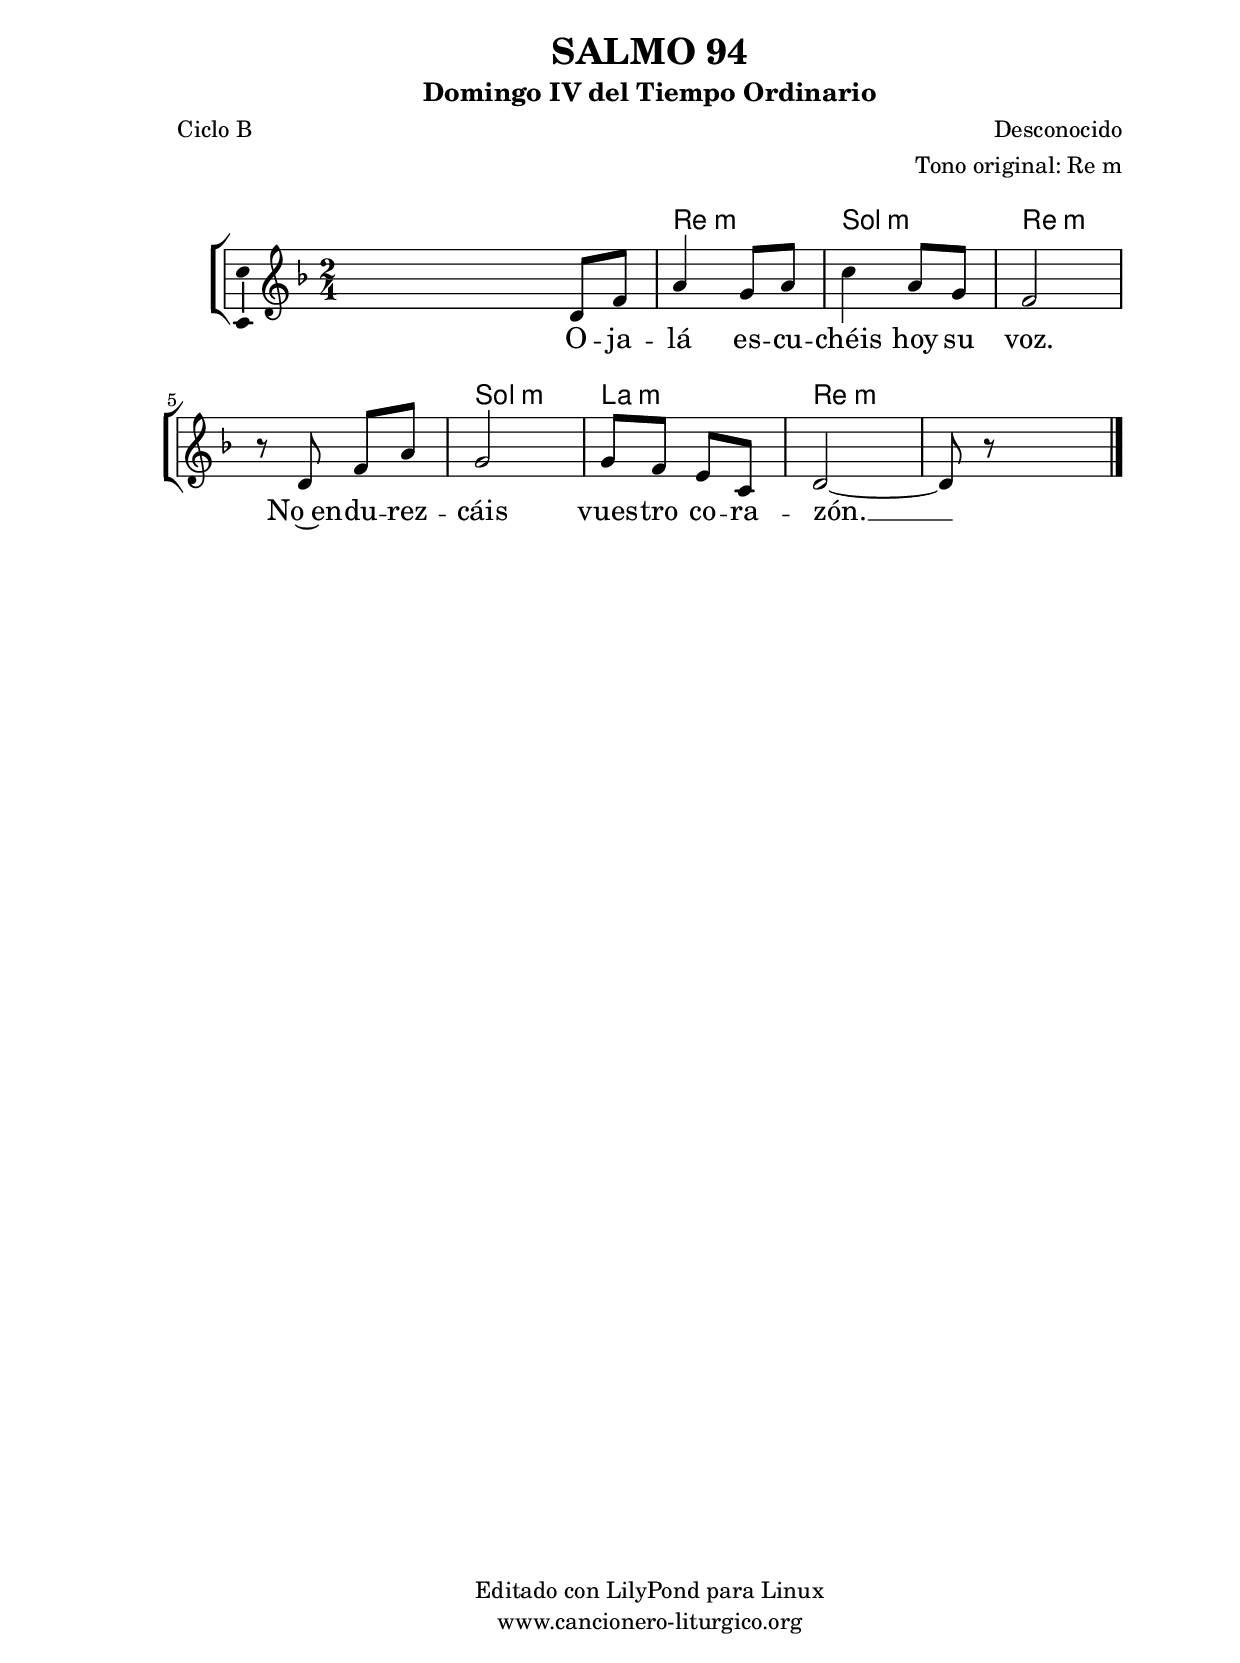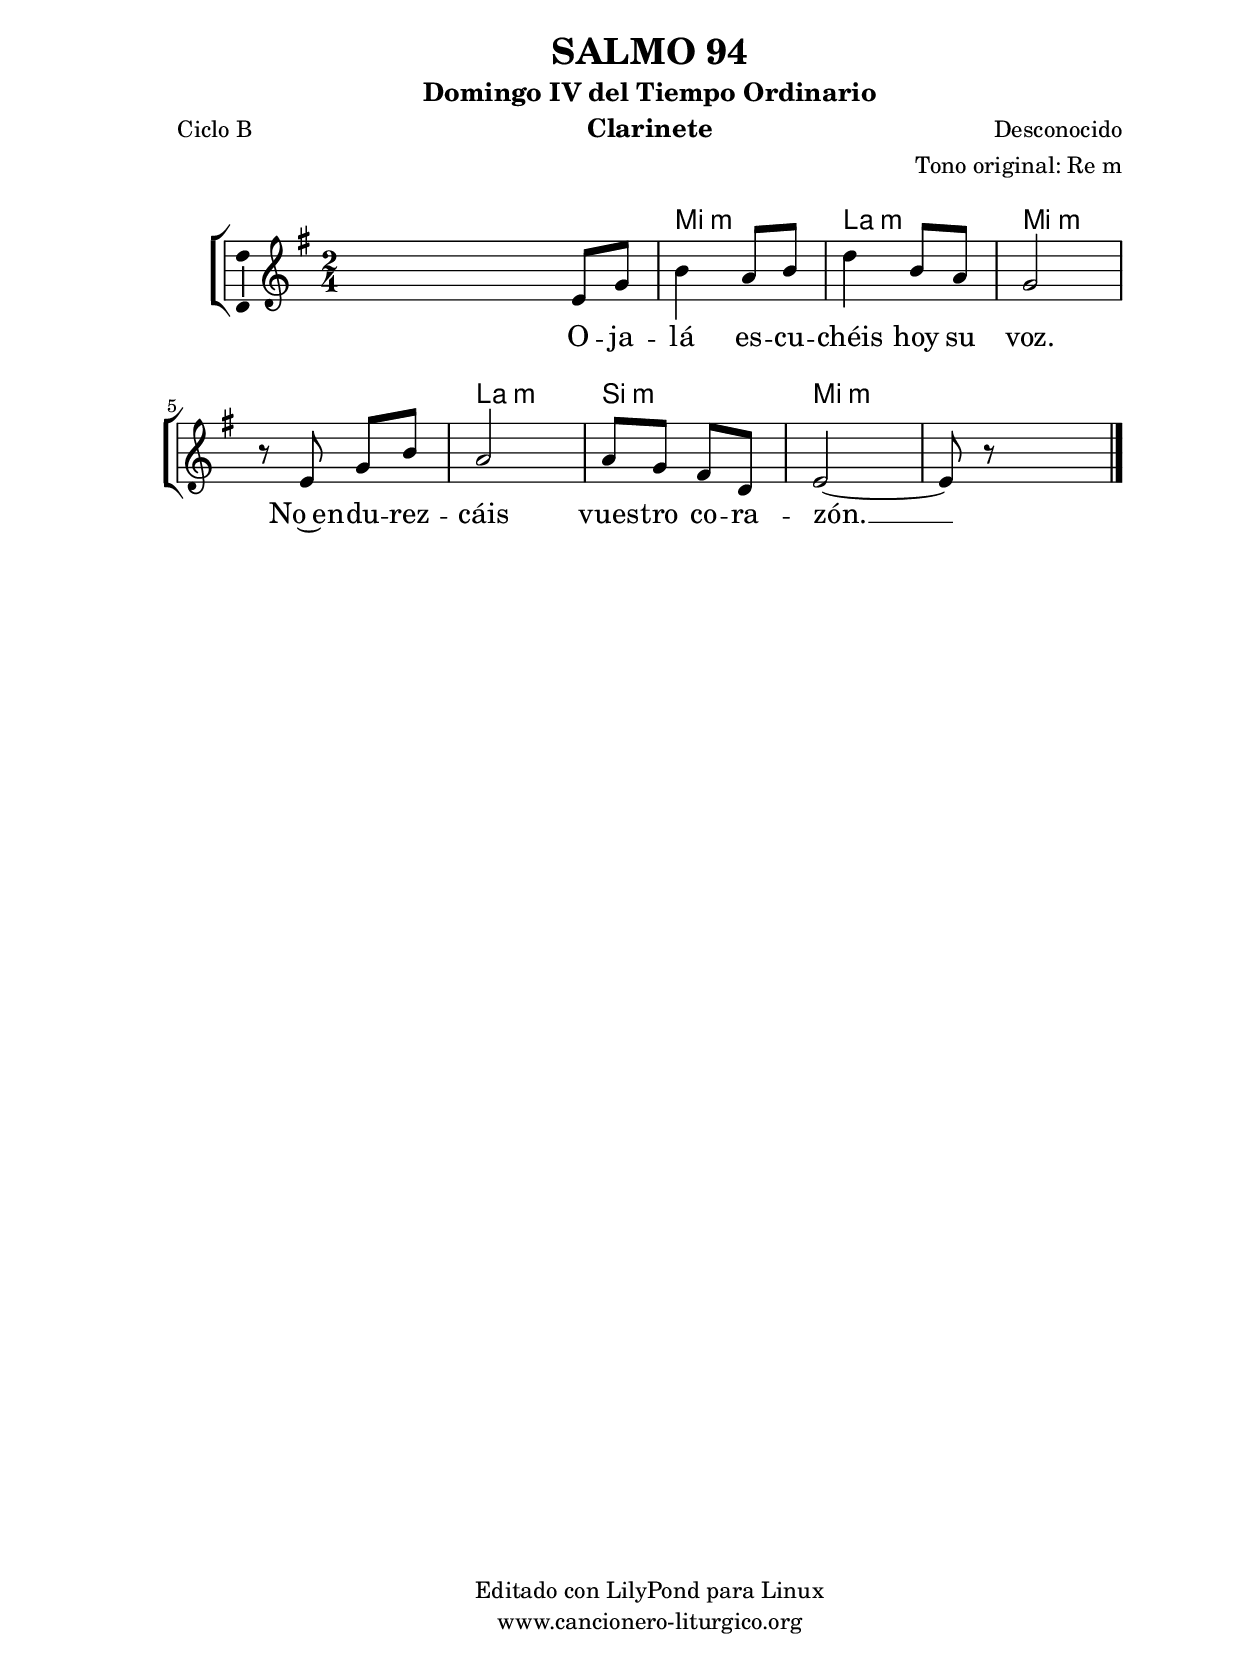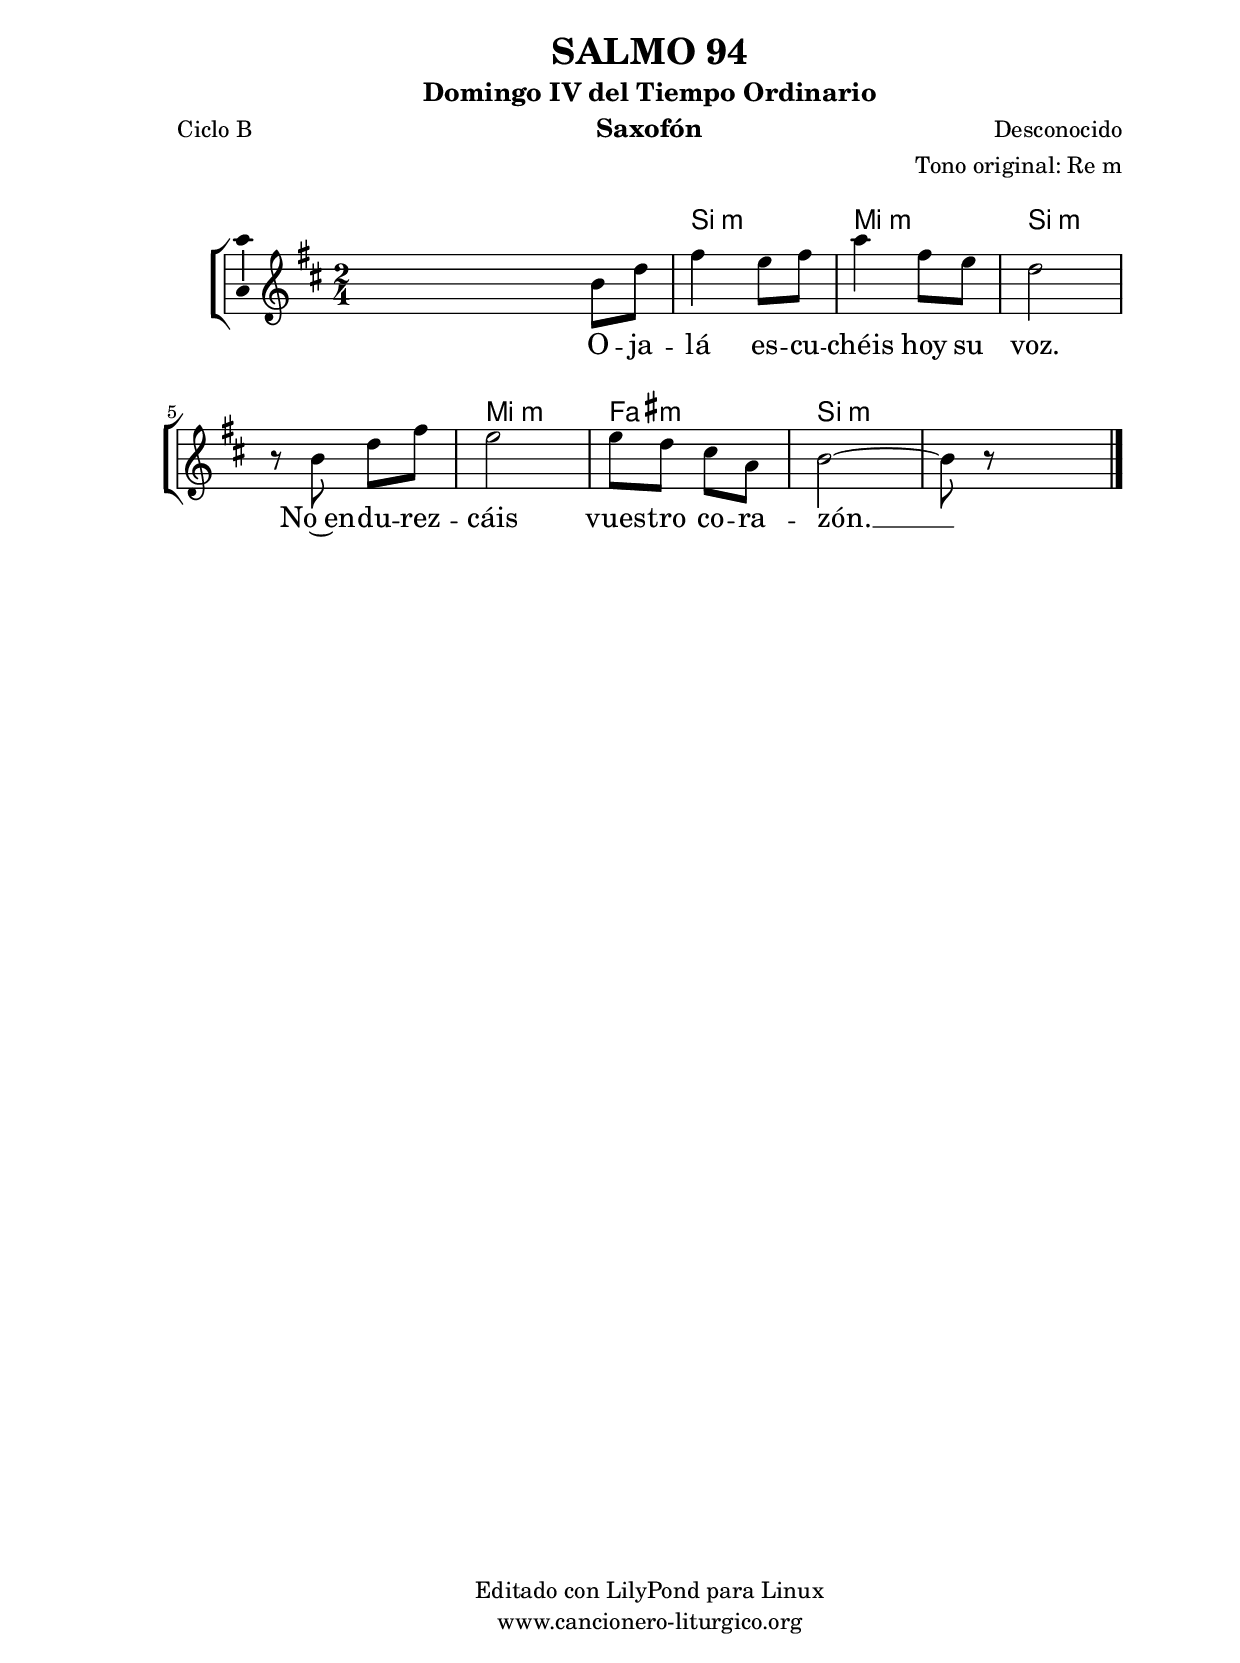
%
%para convertir .midi en .wav:
%timidity filename.midi -Ow -o finename.wav
%
%
%Para convertir de .wav a .mp3:
%lame -h -m j filename.wav
%
%
%para escuchar el midi:
%timidity nombrefichero.midi
%


%versión de lilypond para la que se ha escrito esta partitura:
\version "2.16.0"

	%Tamaño papel
	#(set-default-paper-size "a4")
	%Tamaño partitura
	#(set-global-staff-size 20)
	%No responde al pulsar sobre una nota
	#(ly:set-option 'point-and-click #f)

%parámetros del encabezamiento:
\header {
	title = "SALMO 94"
	subtitle = "Domingo IV del Tiempo Ordinario"
	composer = "Desconocido"
	poet = "Ciclo B"
	meter = ""
	arranger = "Tono original: Re m"
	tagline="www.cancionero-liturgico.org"
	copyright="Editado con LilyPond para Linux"
	tiempo = "Ordinario"
	usos = "Salmo"
	letra = ""
	}

%parámetros asociados al papel:
\paper  {
	oddHeaderMarkup = \markup {\fill-line { \on-the-fly #not-first-page \fromproperty #'header:title \on-the-fly #not-first-page \fromproperty #'header:composer }}
	evenHeaderMarkup = \markup {\fill-line { \fromproperty #'header:composer \fromproperty #'header:title }}
	#(set-paper-size "a4")
	print-page-number = ##f
	first-page-number = 1
	print-first-page-number = ##f
%	head-separation = 3.0 \cm
	top-margin = 2.0 \cm
	bottom-margin = 0.5\cm
%%%	bottom-margin = -1.0\cm
	left-margin = 3.0 \cm
	line-width = 16.0 \cm 
	indent = 8\mm
	interscoreline = 2.\mm
	between-system-space = 15\mm
%	para que las partituras no llenen la hoja:
	ragged-bottom = ##t
%	idem para la última hoja:
	ragged-last-bottom = ##f
%	para que las partituras llenen el ancho del papel:
	ragged-last = ##f
	after-title-space = 2.5 \cm
%page-count=1
%system-count=8

	%Flexible Vertical Spacing
%	markup-markup-spacing =
%	#'((basic-distance . 15) (minimum-distance . 15) (padding . 3))
	markup-system-spacing =
	#'((basic-distance . 15) (minimum-distance . 15) (padding . 3))
	system-system-spacing =
	#'((basic-distance . 15) (minimum-distance . 15) (padding . 3))
	score-system-spacing =
	#'((basic-distance . 15) (minimum-distance . 15) (padding . 5))
%	top-system-spacing = % header
%	#'((basic-distance . 8) (minimum-distance . 0) (padding . 3))
%	top-markup-spacing =
%	#'((basic-distance . 20) (minimum-distance . 20) (padding . 3))
	last-bottom-spacing = % footer
	#'((basic-distance . 5) (minimum-distance . 5) (padding . 3))
%	score-markup-spacing =
%	#'((basic-distance . 16) (minimum-distance . 13) (padding . 3))

	}


%parámetros que afectan a toda la partitura:
global =  {
	%clave de sol (G):
	\clef G
	%armadura:
%	\transpose e f
	\key d \minor
	\tempo 4=100
	\set Score.tempoHideNote = ##t
	}


acordes = {
	\italianChords
	\chordmode {
%	\transpose e f
{

s2
d2:m g:m d:m s
g:m a:m d:m s

	}
	}
}

melodia = 
%	\transpose e f
{
	\relative c'{

\time 2/4

s4 d8 f
a4 g8 a
c4 a8 g
f2
\break
r8 d8 f a
g2
g8 f e c
d2~
d8 r8 s4

	\bar "|."
	}
	}


texto = \lyricmode {
O -- ja -- lá es -- cu -- chéis hoy su voz. No~en -- du -- rez -- cáis vues -- tro co -- ra -- zón. __
	}


acordesStaff = \context ChordNames = acordesStaff <<
	\set chordChanges = ##t
	\acordes
	>>


vozStaff = \context Voice = vozStaff
\with {\consists "Ambitus_engraver"}
<<
%	\set Staff.instrumentName = ""
%	\set Staff.shortInstrumentName = ""
%	\set Staff.midiInstrument = #"clarinet"
%	\set Staff.midiInstrument = #"cello"
%	\set Staff.midiInstrument = #"flute"
	\set Staff.midiInstrument = #"electric guitar (jazz)"
%	\set Staff.midiInstrument = #"english horn"
%	\set Staff.midiInstrument = #"violin"
%	\set Staff.midiInstrument = #"glockenspiel"
	\set Staff.midiMinimumVolume = #0.7
	\set Staff.midiMaximumVolume = #0.9
	\global
	\melodia
	>>


textoStaff = \context Lyrics = textoStaff <<
	\lyricsto vozStaff \texto
	>>

\book {
	\score {
		\context ChoirStaff {
			\override StaffGroup.SystemStartBracket #'collapse-height = #1
			\override Score.SystemStartBar #'collapse-height = #1
			<<
			\acordesStaff
			\vozStaff
			\textoStaff
			>>
			}
		\layout {
	    		\context {
				\Lyrics
				\override LyricText #'font-size = #2
				}
	   		 \context {
				\Score
				%fontSize = #3
				\override StaffSymbol #'staff-space = #(magstep +3)
				%\override Beam #'thickness = #0.55
				%\override SpacingSpanner #'spacing-increment = #1.0
				%\override Slur #'height-limit = #1.5
				}
			}
		}
	\score {
		\unfoldRepeats
		\context ChoirStaff {
			<<
			\acordesStaff
			\vozStaff
			>>
			}
		\midi {
	  		\context {
	  			\Score
				tempoWholesPerMinute = #(ly:make-moment 70 4)
				}
			}
		}
	}

%Partitura para clarinete
#(define output-suffix "C")
\book {
	\header{
		instrument = "Clarinete"
		}
	\score {
		\context ChoirStaff {
			\override StaffGroup.SystemStartBracket #'collapse-height = #1
			\override Score.SystemStartBar #'collapse-height = #1
\transpose c d
			<<
			\acordesStaff
			\vozStaff
			\textoStaff
			>>
			}
		\layout {
	    		\context {
				\Lyrics
				\override LyricText #'font-size = #2
				}
	   		 \context {
				\Score
				%fontSize = #3
				\override StaffSymbol #'staff-space = #(magstep +3)
				%\override Beam #'thickness = #0.55
				%\override SpacingSpanner #'spacing-increment = #1.0
				%\override Slur #'height-limit = #1.5
				}
			}
		}
	}

%Partitura para saxofón
#(define output-suffix "S")
\book {
	\header{
		instrument = "Saxofón"
		}
	\score {
		\context ChoirStaff {
			\override StaffGroup.SystemStartBracket #'collapse-height = #1
			\override Score.SystemStartBar #'collapse-height = #1
\transpose c a
			<<
			\acordesStaff
			\vozStaff
			\textoStaff
			>>
			}
		\layout {
	    		\context {
				\Lyrics
				\override LyricText #'font-size = #2
				}
	   		 \context {
				\Score
				%fontSize = #3
				\override StaffSymbol #'staff-space = #(magstep +3)
				%\override Beam #'thickness = #0.55
				%\override SpacingSpanner #'spacing-increment = #1.0
				%\override Slur #'height-limit = #1.5
				}
			}
		}
	}

